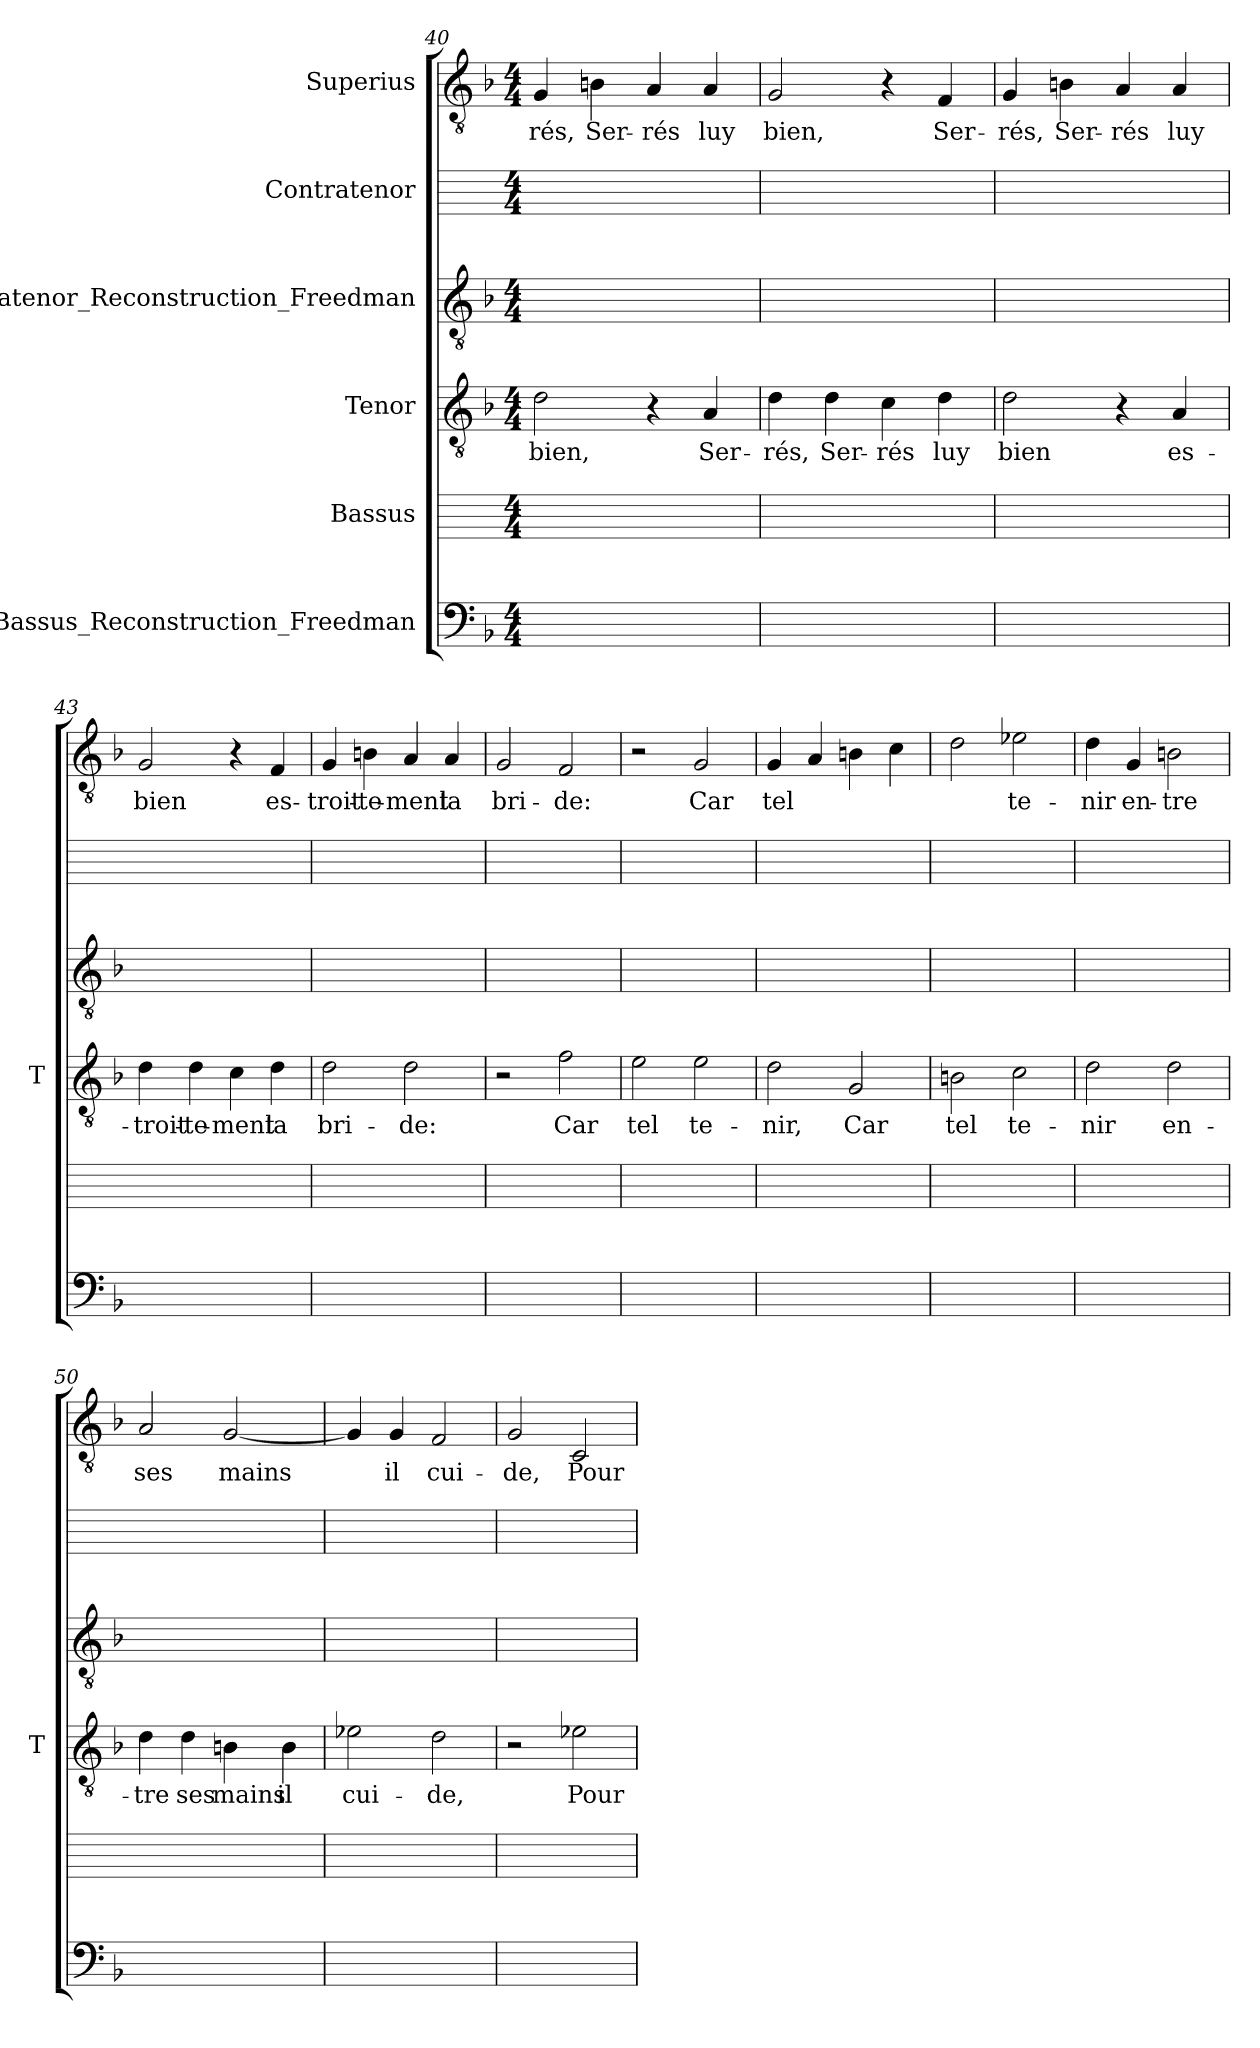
**kern	**kern	**kern	**text	**kern	**kern	**kern	**text
*part6	*part5	*part4	*part4	*part3	*part2	*part1	*part1
*staff6	*staff5	*staff4	*staff4	*staff3	*staff2	*staff1	*staff1
*I"Bassus_Reconstruction_Freedman	*I"Bassus	*I"Tenor	*	*I"Contratenor_Reconstruction_Freedman	*I"Contratenor	*I"Superius	*
*	*	*I'T	*	*	*	*	*
*clefF4	*	*clefGv2	*	*clefGv2	*	*clefGv2	*
*k[b-]	*	*k[b-]	*	*k[b-]	*	*k[b-]	*
*F:	*	*F:	*	*F:	*	*F:	*
*M4/4	*M4/4	*M4/4	*	*M4/4	*M4/4	*M4/4	*
=40	=40	=40	=40	=40	=40	=40	=40
1ryy	1ryy	2d	-bien,	1ryy	1ryy	4G	-rés,
.	.	.	.	.	.	4B	Ser-
.	.	4r	.	.	.	4A	-rés
.	.	4A	Ser-	.	.	4A	-luy
=41	=41	=41	=41	=41	=41	=41	=41
1ryy	1ryy	4d	-rés,	1ryy	1ryy	2G	-bien,
.	.	4d	Ser-	.	.	.	.
.	.	4c	-rés	.	.	4r	.
.	.	4d	-luy	.	.	4F	Ser-
=42	=42	=42	=42	=42	=42	=42	=42
1ryy	1ryy	2d	-bien	1ryy	1ryy	4G	-rés,
.	.	.	.	.	.	4B	Ser-
.	.	4r	.	.	.	4A	-rés
.	.	4A	es-	.	.	4A	-luy
=43	=43	=43	=43	=43	=43	=43	=43
1ryy	1ryy	4d	troit-	1ryy	1ryy	2G	-bien
.	.	4d	te-	.	.	.	.
.	.	4c	-ment	.	.	4r	.
.	.	4d	-la	.	.	4F	es-
=44	=44	=44	=44	=44	=44	=44	=44
1ryy	1ryy	2d	bri-	1ryy	1ryy	4G	troit-
.	.	.	.	.	.	4B	te-
.	.	2d	-de:	.	.	4A	-ment
.	.	.	.	.	.	4A	-la
=45	=45	=45	=45	=45	=45	=45	=45
1ryy	1ryy	2r	.	1ryy	1ryy	2G	bri-
.	.	2f	-Car	.	.	2F	-de:
=46	=46	=46	=46	=46	=46	=46	=46
1ryy	1ryy	2e	-tel	1ryy	1ryy	2r	.
.	.	2e	te-	.	.	2G	-Car
=47	=47	=47	=47	=47	=47	=47	=47
1ryy	1ryy	2d	-nir,	1ryy	1ryy	4G	-tel
.	.	.	.	.	.	4A	.
.	.	2G	-Car	.	.	4B	.
.	.	.	.	.	.	4c	.
=48	=48	=48	=48	=48	=48	=48	=48
1ryy	1ryy	2B	-tel	1ryy	1ryy	2d	.
.	.	2c	te-	.	.	2e-X	te-
=49	=49	=49	=49	=49	=49	=49	=49
1ryy	1ryy	2d	-nir	1ryy	1ryy	4d	-nir
.	.	.	.	.	.	4G	en-
.	.	2d	en-	.	.	2B	-tre
=50	=50	=50	=50	=50	=50	=50	=50
1ryy	1ryy	4d	-tre	1ryy	1ryy	2A	-ses
.	.	4d	-ses	.	.	.	.
.	.	4B	-mains	.	.	[2G	-mains
.	.	4B	-il	.	.	.	.
=51	=51	=51	=51	=51	=51	=51	=51
1ryy	1ryy	2e-X	cui-	1ryy	1ryy	4G]	.
.	.	.	.	.	.	4G	-il
.	.	2d	-de,	.	.	2F	cui-
=52	=52	=52	=52	=52	=52	=52	=52
1ryy	1ryy	2r	.	1ryy	1ryy	2G	-de,
.	.	2e-X	-Pour	.	.	2C	-Pour
=	=	=	=	=	=	=	=
*-	*-	*-	*-	*-	*-	*-	*-
